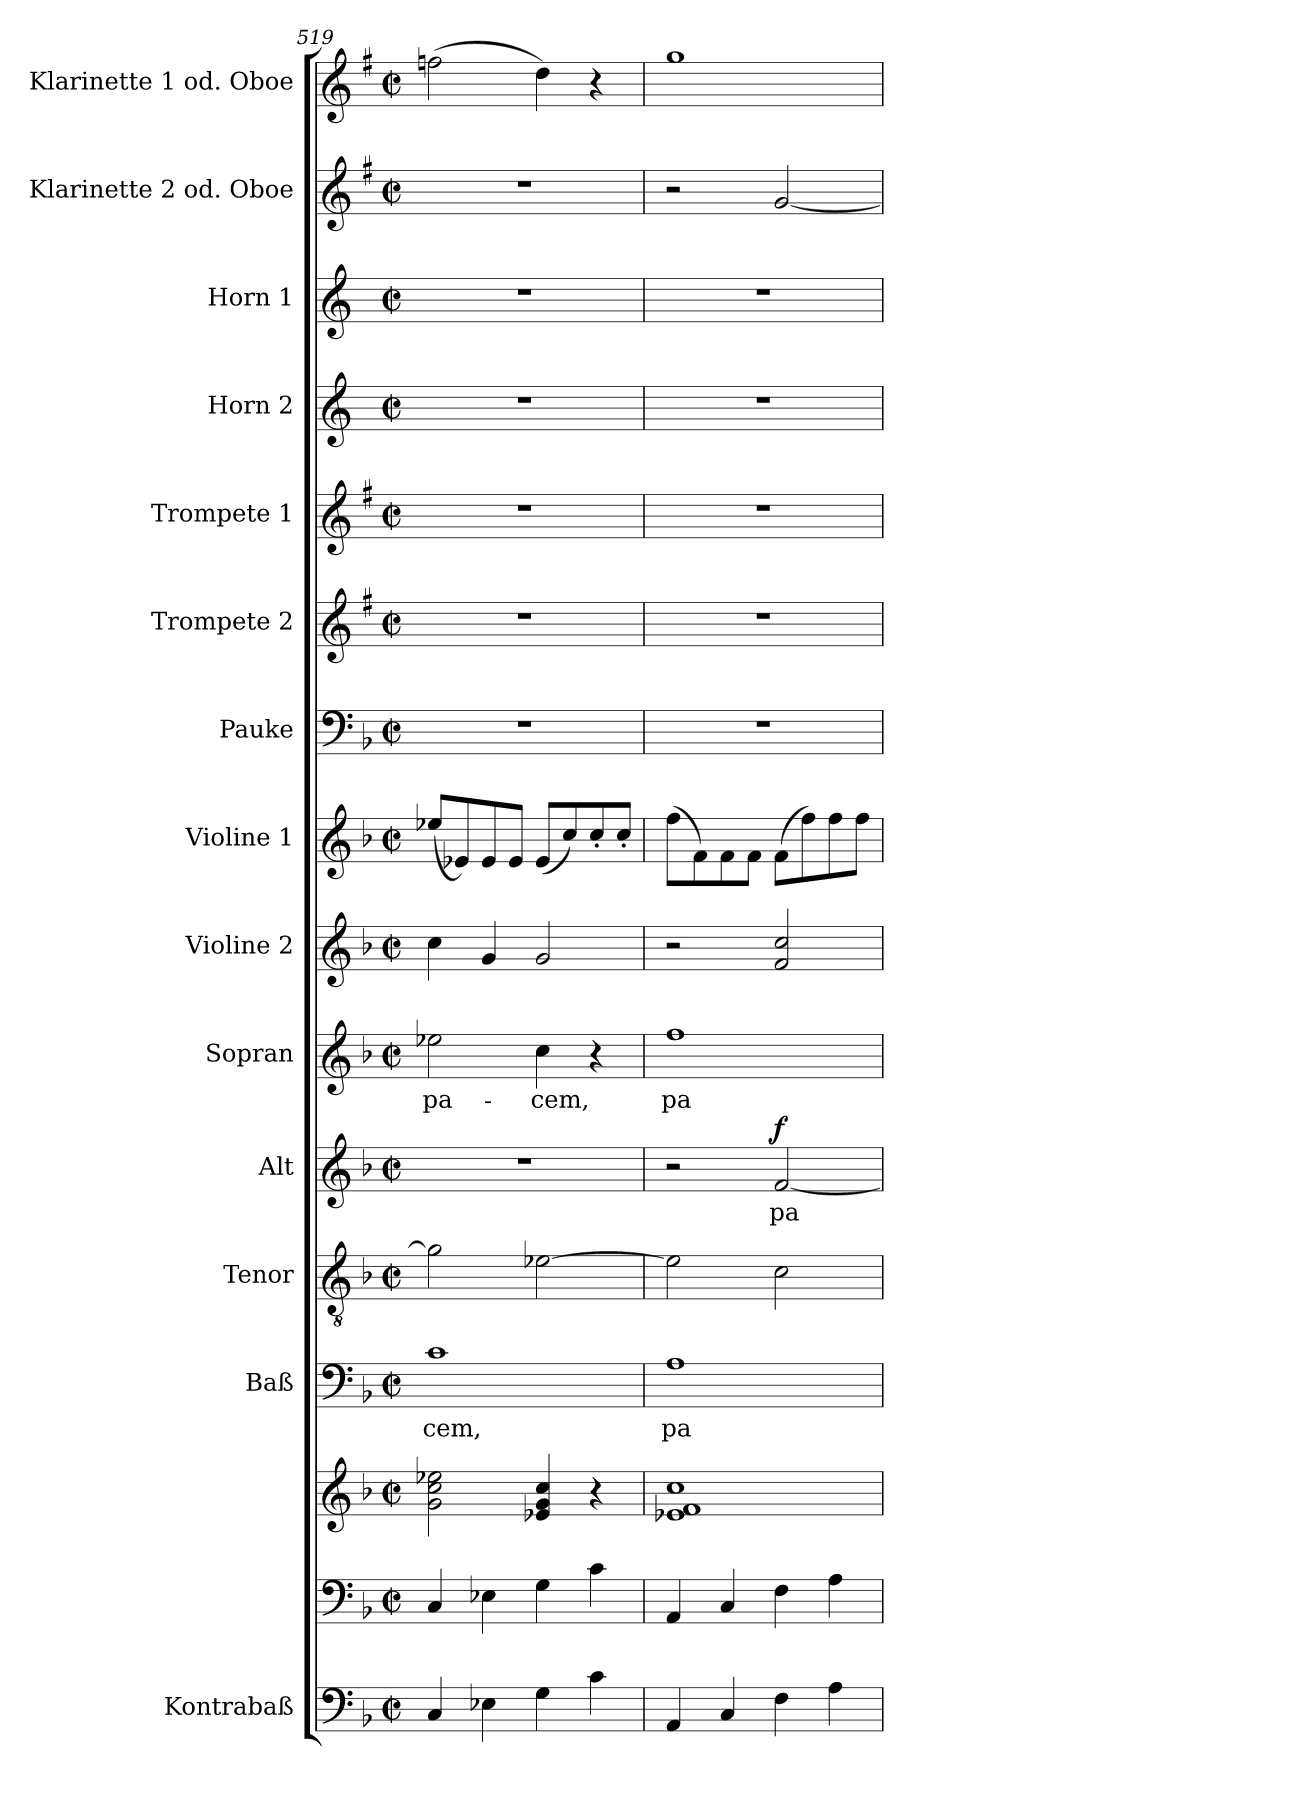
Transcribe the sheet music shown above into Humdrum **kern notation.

**kern	**kern	**kern	**kern	**text	**kern	**kern	**text	**dynam	**kern	**text	**kern	**kern	**kern	**kern	**kern	**kern	**kern	**kern	**kern
*part15	*part14	*part14	*part13	*part13	*part12	*part11	*part11	*part11	*part10	*part10	*part9	*part8	*part7	*part6	*part5	*part4	*part3	*part2	*part1
*staff16	*staff15	*staff14	*staff13	*staff13	*staff12	*staff11	*staff11	*staff11	*staff10	*staff10	*staff9	*staff8	*staff7	*staff6	*staff5	*staff4	*staff3	*staff2	*staff1
*I"Kontrabaß	*	*	*I"Baß	*	*I"Tenor	*I"Alt	*	*	*I"Sopran	*	*I"Violine 2	*I"Violine 1	*I"Pauke	*I"Trompete 2	*I"Trompete 1	*I"Horn 2	*I"Horn 1	*I"Klarinette 2 od. Oboe	*I"Klarinette 1 od. Oboe
*	*	*	*	*	*	*	*	*	*	*	*	*	*	*I'Tpt	*I'Tpt	*I'Hn	*I'Hn	*	*
*clefF4	*clefF4	*clefG2	*clefF4	*	*clefGv2	*clefG2	*	*	*clefG2	*	*clefG2	*clefG2	*clefF4	*clefG2	*clefG2	*clefG2	*clefG2	*clefG2	*clefG2
*ITrd7c12	*	*	*	*	*	*	*	*	*	*	*	*	*	*ITrd1c2	*ITrd1c2	*ITrd4c7	*ITrd4c7	*ITrd1c2	*ITrd1c2
*k[b-]	*k[b-]	*k[b-]	*k[b-]	*	*k[b-]	*k[b-]	*	*	*k[b-]	*	*k[b-]	*k[b-]	*k[b-]	*k[b-]	*k[b-]	*k[b-]	*k[b-]	*k[b-]	*k[b-]
*F:	*F:	*F:	*F:	*	*F:	*F:	*	*	*F:	*	*F:	*F:	*F:	*F:	*F:	*F:	*F:	*F:	*F:
*M2/2	*M2/2	*M2/2	*M2/2	*	*M2/2	*M2/2	*	*	*M2/2	*	*M2/2	*M2/2	*M2/2	*M2/2	*M2/2	*M2/2	*M2/2	*M2/2	*M2/2
*met(c|)	*met(c|)	*met(c|)	*met(c|)	*	*met(c|)	*met(c|)	*	*	*met(c|)	*	*met(c|)	*met(c|)	*met(c|)	*met(c|)	*met(c|)	*met(c|)	*met(c|)	*met(c|)	*met(c|)
=519	=519	=519	=519	=519	=519	=519	=519	=519	=519	=519	=519	=519	=519	=519	=519	=519	=519	=519	=519
!	!	!	!	!LO:LY:b	!	!	!	!	!	!LO:LY:b	!	!	!	!	!	!	!	!	!
4CC/	4C/	2g\ 2cc\ 2ee-X\	1c	-cem,	2g\]	1r	.	.	2ee-X\	pa-	4cc\	(<8ee-X/L	1r	1r	1r	1r	1r	1r	(>2ee-X\
.	.	.	.	.	.	.	.	.	.	.	.	8e-X/)	.	.	.	.	.	.	.
4EE-X\	4E-X\	.	.	.	.	.	.	.	.	.	4g/	8e-/	.	.	.	.	.	.	.
.	.	.	.	.	.	.	.	.	.	.	.	8e-/J	.	.	.	.	.	.	.
!	!	!	!	!	!	!	!	!	!	!LO:LY:b	!	!	!	!	!	!	!	!	!
4GG\	4G\	4e-X/ 4g/ 4cc/	.	.	[2e-X\	.	.	.	4cc\	-cem,	2g/	(<8e-/L	.	.	.	.	.	.	4cc\)
.	.	.	.	.	.	.	.	.	.	.	.	8cc/)	.	.	.	.	.	.	.
4C\	4c\	4r	.	.	.	.	.	.	4r	.	.	8cc'</	.	.	.	.	.	.	4r
.	.	.	.	.	.	.	.	.	.	.	.	8cc'</J	.	.	.	.	.	.	.
!!LO:PB:g=z
=520	=520	=520	=520	=520	=520	=520	=520	=520	=520	=520	=520	=520	=520	=520	=520	=520	=520	=520	=520
!	!	!	!	!LO:LY:b	!	!	!	!	!	!LO:LY:b	!	!	!	!	!	!	!	!	!
4AAA/	4AA/	1e-X 1f 1cc	1A	pa-	2e-\]	2r	.	.	1ff	pa-	2r	(>8ff\L	1r	1r	1r	1r	1r	2r	1ff
.	.	.	.	.	.	.	.	.	.	.	.	8f\)	.	.	.	.	.	.	.
4CC/	4C/	.	.	.	.	.	.	.	.	.	.	8f\	.	.	.	.	.	.	.
.	.	.	.	.	.	.	.	.	.	.	.	8f\J	.	.	.	.	.	.	.
!	!	!	!	!	!	!	!LO:LY:b	!LO:DY:a	!	!	!	!	!	!	!	!	!	!	!
4FF\	4F\	.	.	.	2c\	[2f/	pa-	f	.	.	2f/ 2cc/	(>8f\L	.	.	.	.	.	[2f/	.
.	.	.	.	.	.	.	.	.	.	.	.	8ff\)	.	.	.	.	.	.	.
4AA\	4A\	.	.	.	.	.	.	.	.	.	.	8ff\	.	.	.	.	.	.	.
.	.	.	.	.	.	.	.	.	.	.	.	8ff\J	.	.	.	.	.	.	.
=	=	=	=	=	=	=	=	=	=	=	=	=	=	=	=	=	=	=	=
*-	*-	*-	*-	*-	*-	*-	*-	*-	*-	*-	*-	*-	*-	*-	*-	*-	*-	*-	*-
